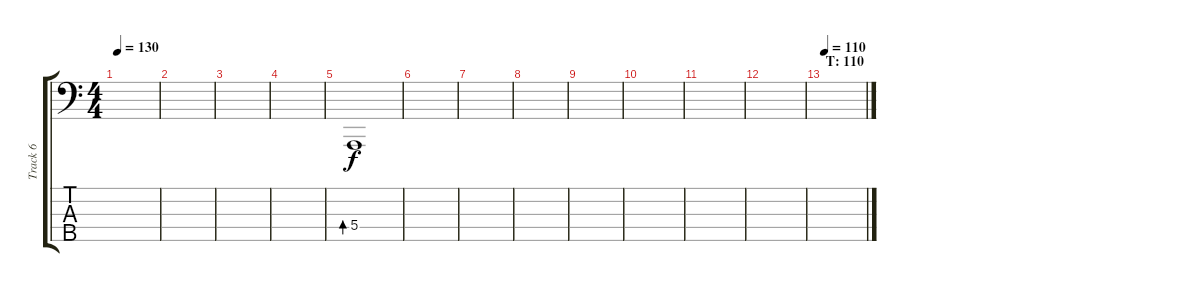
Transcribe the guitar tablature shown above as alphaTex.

\track ("Track 6" "Track 6") {instrument acousticgrandpiano}
\staff {score tabs}
\tuning (G2 D2 A1 E1 B0) {hide}
\ts (4 4)
\tempo 130
\clef f4
\ks c
|
|
|
|
5.4.1{bd 480} |
|
|
|
|
|
|
|
\section ("" "T: 110")
\tempo 110
